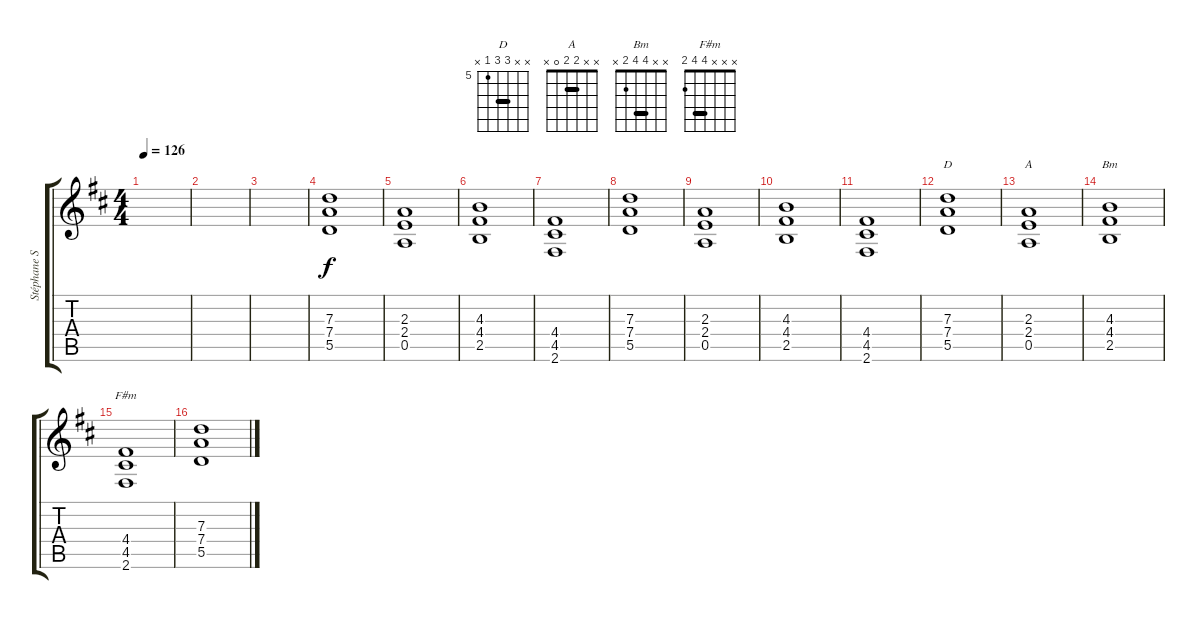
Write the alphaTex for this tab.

\track ("Stéphane Sirkis (guitare rythmique)" "Stéphane S") {instrument overdrivenguitar}
\staff {score tabs}
\tuning (E4 B3 G3 D3 A2 E2) {hide}
\chord ("D" x x 7 7 5 x) {firstfret 5 barre 7}
\chord ("A" x x 2 2 0 x) {barre 2}
\chord ("Bm" x x 4 4 2 x) {barre 4}
\chord ("F#m" x x x 4 4 2) {barre 4}
\ts (4 4)
\tempo 126
\clef g2
\ks d
|
|
|
(7.3 7.4 5.5).1 |
(2.3 2.4 0.5).1 |
(4.3 4.4 2.5).1 |
(4.4 4.5 2.6).1 |
(7.3 7.4 5.5).1 |
(2.3 2.4 0.5).1 |
(4.3 4.4 2.5).1 |
(4.4 4.5 2.6).1 |
(7.3 7.4 5.5).1{ch "D"} |
(2.3 2.4 0.5).1{ch "A"} |
(4.3 4.4 2.5).1{ch "Bm"} |
(4.4 4.5 2.6).1{ch "F#m"} |
(7.3 7.4 5.5).1
